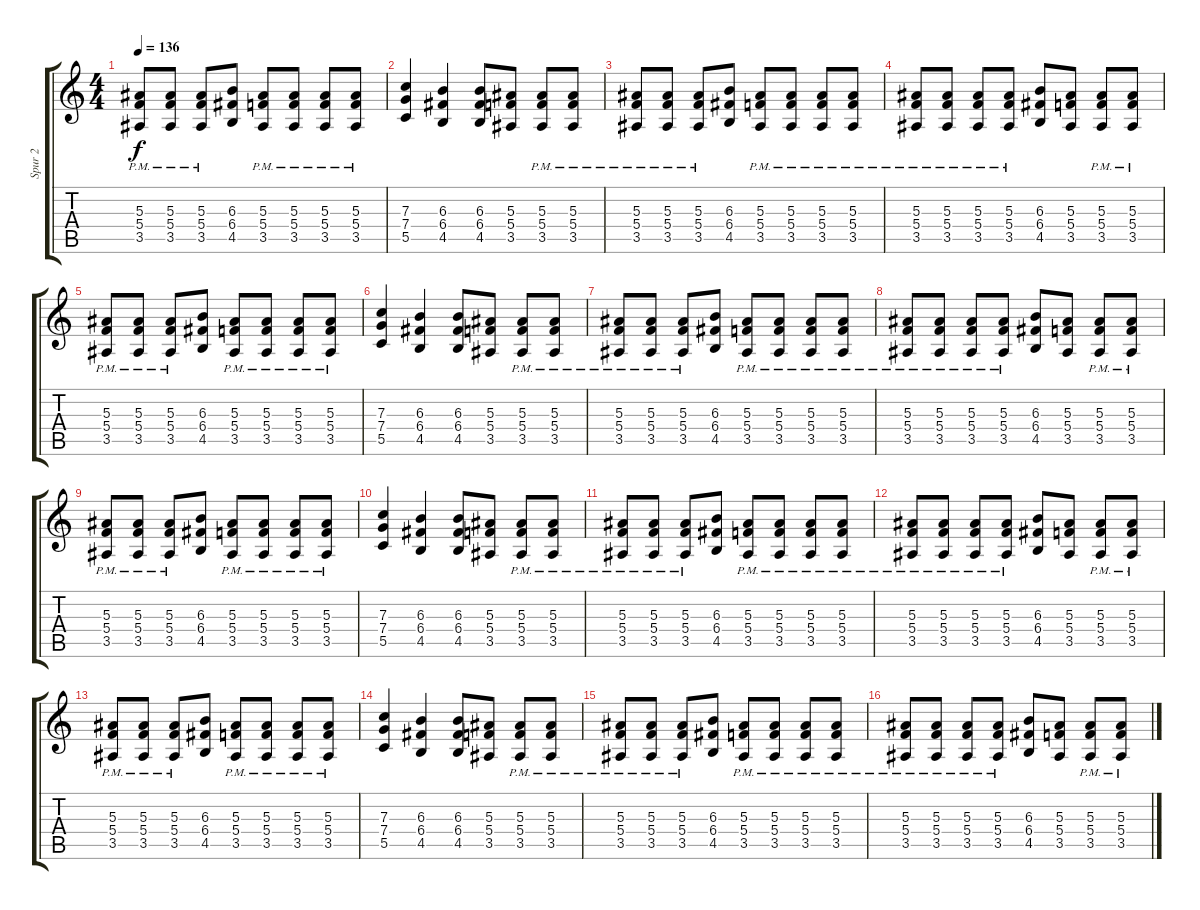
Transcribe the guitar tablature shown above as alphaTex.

\track ("Spur 2" "Spur 2") {instrument distortionguitar}
\staff {score tabs}
\tuning (D4 A3 F3 C3 G2 D2) {hide}
\ts (4 4)
\tempo 136
\clef g2
\ks c
(5.3{pm} 5.4{pm} 3.5{pm}).8{dy f} (5.3{pm} 5.4{pm} 3.5{pm}).8 (5.3{pm} 5.4{pm} 3.5{pm}).8 (6.3 6.4 4.5).8 (5.3{pm} 5.4{pm} 3.5{pm}).8 (5.3{pm} 5.4{pm} 3.5{pm}).8 (5.3{pm} 5.4{pm} 3.5{pm}).8 (5.3{pm} 5.4{pm} 3.5{pm}).8 |
(7.3 7.4 5.5).4 (6.3 6.4 4.5).4 (6.3 6.4 4.5).8 (5.3 5.4 3.5).8 (5.3{pm} 5.4{pm} 3.5{pm}).8 (5.3{pm} 5.4{pm} 3.5{pm}).8 |
(5.3{pm} 5.4{pm} 3.5{pm}).8 (5.3{pm} 5.4{pm} 3.5{pm}).8 (5.3{pm} 5.4{pm} 3.5{pm}).8 (6.3 6.4 4.5).8 (5.3{pm} 5.4{pm} 3.5{pm}).8 (5.3{pm} 5.4{pm} 3.5{pm}).8 (5.3{pm} 5.4{pm} 3.5{pm}).8 (5.3{pm} 5.4{pm} 3.5{pm}).8 |
(5.3{pm} 5.4{pm} 3.5{pm}).8 (5.3{pm} 5.4{pm} 3.5{pm}).8 (5.3{pm} 5.4{pm} 3.5{pm}).8 (5.3{pm} 5.4{pm} 3.5{pm}).8 (6.3 6.4 4.5).8 (5.3 5.4 3.5).8 (5.3{pm} 5.4{pm} 3.5{pm}).8 (5.3{pm} 5.4{pm} 3.5{pm}).8 |
(5.3{pm} 5.4{pm} 3.5{pm}).8 (5.3{pm} 5.4{pm} 3.5{pm}).8 (5.3{pm} 5.4{pm} 3.5{pm}).8 (6.3 6.4 4.5).8 (5.3{pm} 5.4{pm} 3.5{pm}).8 (5.3{pm} 5.4{pm} 3.5{pm}).8 (5.3{pm} 5.4{pm} 3.5{pm}).8 (5.3{pm} 5.4{pm} 3.5{pm}).8 |
(7.3 7.4 5.5).4 (6.3 6.4 4.5).4 (6.3 6.4 4.5).8 (5.3 5.4 3.5).8 (5.3{pm} 5.4{pm} 3.5{pm}).8 (5.3{pm} 5.4{pm} 3.5{pm}).8 |
(5.3{pm} 5.4{pm} 3.5{pm}).8 (5.3{pm} 5.4{pm} 3.5{pm}).8 (5.3{pm} 5.4{pm} 3.5{pm}).8 (6.3 6.4 4.5).8 (5.3{pm} 5.4{pm} 3.5{pm}).8 (5.3{pm} 5.4{pm} 3.5{pm}).8 (5.3{pm} 5.4{pm} 3.5{pm}).8 (5.3{pm} 5.4{pm} 3.5{pm}).8 |
(5.3{pm} 5.4{pm} 3.5{pm}).8 (5.3{pm} 5.4{pm} 3.5{pm}).8 (5.3{pm} 5.4{pm} 3.5{pm}).8 (5.3{pm} 5.4{pm} 3.5{pm}).8 (6.3 6.4 4.5).8 (5.3 5.4 3.5).8 (5.3{pm} 5.4{pm} 3.5{pm}).8 (5.3{pm} 5.4{pm} 3.5{pm}).8 |
(5.3{pm} 5.4{pm} 3.5{pm}).8 (5.3{pm} 5.4{pm} 3.5{pm}).8 (5.3{pm} 5.4{pm} 3.5{pm}).8 (6.3 6.4 4.5).8 (5.3{pm} 5.4{pm} 3.5{pm}).8 (5.3{pm} 5.4{pm} 3.5{pm}).8 (5.3{pm} 5.4{pm} 3.5{pm}).8 (5.3{pm} 5.4{pm} 3.5{pm}).8 |
(7.3 7.4 5.5).4 (6.3 6.4 4.5).4 (6.3 6.4 4.5).8 (5.3 5.4 3.5).8 (5.3{pm} 5.4{pm} 3.5{pm}).8 (5.3{pm} 5.4{pm} 3.5{pm}).8 |
(5.3{pm} 5.4{pm} 3.5{pm}).8 (5.3{pm} 5.4{pm} 3.5{pm}).8 (5.3{pm} 5.4{pm} 3.5{pm}).8 (6.3 6.4 4.5).8 (5.3{pm} 5.4{pm} 3.5{pm}).8 (5.3{pm} 5.4{pm} 3.5{pm}).8 (5.3{pm} 5.4{pm} 3.5{pm}).8 (5.3{pm} 5.4{pm} 3.5{pm}).8 |
(5.3{pm} 5.4{pm} 3.5{pm}).8 (5.3{pm} 5.4{pm} 3.5{pm}).8 (5.3{pm} 5.4{pm} 3.5{pm}).8 (5.3{pm} 5.4{pm} 3.5{pm}).8 (6.3 6.4 4.5).8 (5.3 5.4 3.5).8 (5.3{pm} 5.4{pm} 3.5{pm}).8 (5.3{pm} 5.4{pm} 3.5{pm}).8 |
(5.3{pm} 5.4{pm} 3.5{pm}).8 (5.3{pm} 5.4{pm} 3.5{pm}).8 (5.3{pm} 5.4{pm} 3.5{pm}).8 (6.3 6.4 4.5).8 (5.3{pm} 5.4{pm} 3.5{pm}).8 (5.3{pm} 5.4{pm} 3.5{pm}).8 (5.3{pm} 5.4{pm} 3.5{pm}).8 (5.3{pm} 5.4{pm} 3.5{pm}).8 |
(7.3 7.4 5.5).4 (6.3 6.4 4.5).4 (6.3 6.4 4.5).8 (5.3 5.4 3.5).8 (5.3{pm} 5.4{pm} 3.5{pm}).8 (5.3{pm} 5.4{pm} 3.5{pm}).8 |
(5.3{pm} 5.4{pm} 3.5{pm}).8 (5.3{pm} 5.4{pm} 3.5{pm}).8 (5.3{pm} 5.4{pm} 3.5{pm}).8 (6.3 6.4 4.5).8 (5.3{pm} 5.4{pm} 3.5{pm}).8 (5.3{pm} 5.4{pm} 3.5{pm}).8 (5.3{pm} 5.4{pm} 3.5{pm}).8 (5.3{pm} 5.4{pm} 3.5{pm}).8 |
(5.3{pm} 5.4{pm} 3.5{pm}).8 (5.3{pm} 5.4{pm} 3.5{pm}).8 (5.3{pm} 5.4{pm} 3.5{pm}).8 (5.3{pm} 5.4{pm} 3.5{pm}).8 (6.3 6.4 4.5).8 (5.3 5.4 3.5).8 (5.3{pm} 5.4{pm} 3.5{pm}).8 (5.3{pm} 5.4{pm} 3.5{pm}).8
